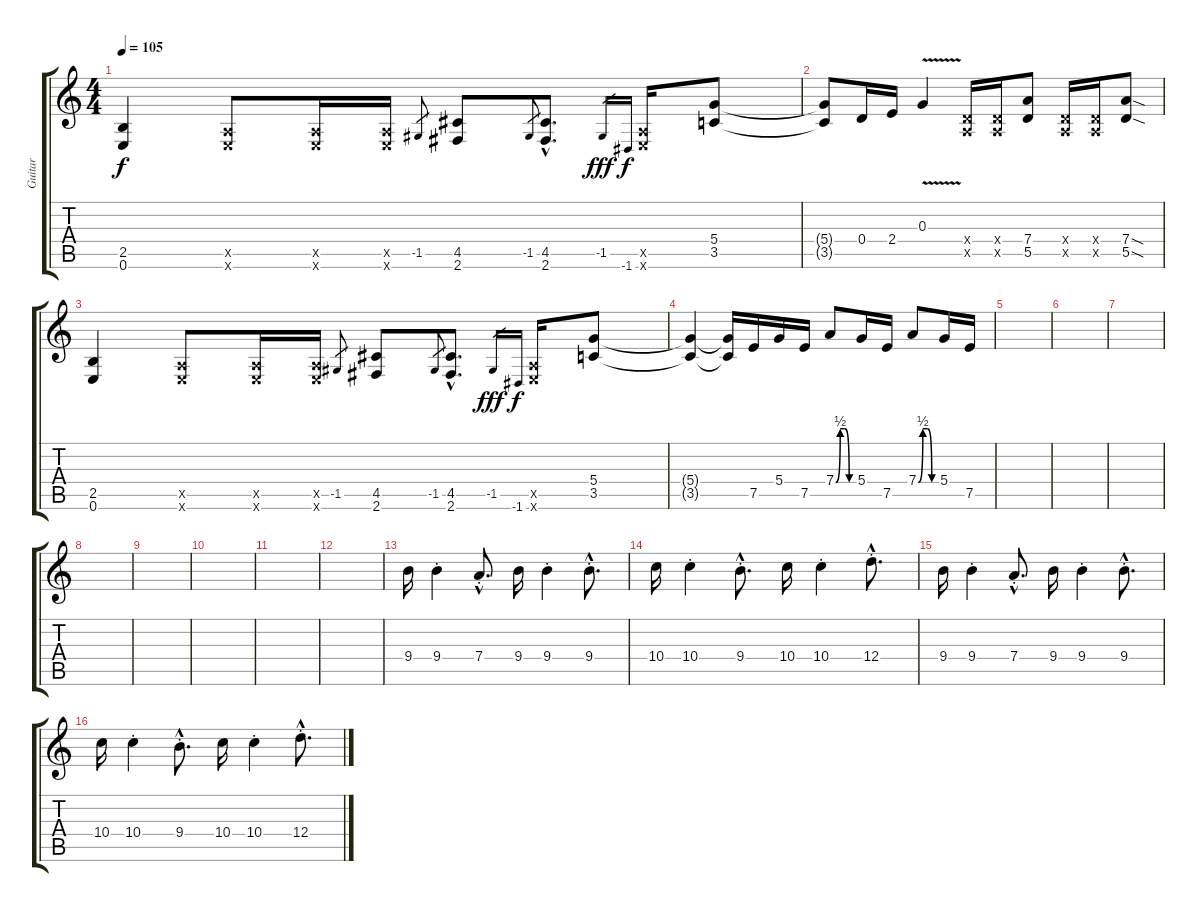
\track ("Guitar" "Guitar") {instrument distortionguitar}
\staff {score tabs}
\tuning (E4 B3 G3 D3 A2 E2) {hide}
\ts (4 4)
\tempo 105
\clef g2
\ks c
(2.5 0.6).4{dy f} (0.5{x} 0.6{x}).8 (0.5{x} 0.6{x}).16 (0.5{x} 0.6{x}).16 -1.5.8{gr} (4.5 2.6).8 -1.5.8{gr} (4.5{hac} 2.6{hac}).8{d} -1.5.16{gr dy fff} -1.6.16{gr dy f} (0.5{x} 0.6{x}).16 (5.4 3.5).8 |
(5.4{t} 3.5{t}).8 0.4.16 2.4.16 0.3{v}.4 (0.4{x} 0.5{x}).16 (0.4{x} 0.5{x}).16 (7.4 5.5).8 (0.4{x} 0.5{x}).16 (0.4{x} 0.5{x}).16 (7.4{sod} 5.5{sod}).8 |
(2.5 0.6).4 (0.5{x} 0.6{x}).8 (0.5{x} 0.6{x}).16 (0.5{x} 0.6{x}).16 -1.5.8{gr} (4.5 2.6).8 -1.5.8{gr} (4.5{hac} 2.6{hac}).8{d} -1.5.16{gr dy fff} -1.6.16{gr dy f} (0.5{x} 0.6{x}).16 (5.4 3.5).8 |
(5.4{t} 3.5{t}).4 (5.4{t} 3.5{t}).16 7.5.16 5.4.16 7.5.16 7.4{be (custom 0 0 15 2 30 2 45 0 60 0)}.8 5.4.16 7.5.16 7.4{be (custom 0 0 15 2 30 2 45 0 60 0)}.8 5.4.16 7.5.16 |
|
|
|
|
|
|
|
|
9.4.16 9.4{st}.4 7.4{hac st}.8{d} 9.4.16 9.4{st}.4 9.4{hac st}.8{d} |
10.4.16 10.4{st}.4 9.4{hac st}.8{d} 10.4.16 10.4{st}.4 12.4{hac st}.8{d} |
9.4.16 9.4{st}.4 7.4{hac st}.8{d} 9.4.16 9.4{st}.4 9.4{hac st}.8{d} |
10.4.16 10.4{st}.4 9.4{hac st}.8{d} 10.4.16 10.4{st}.4 12.4{hac st}.8{d}
